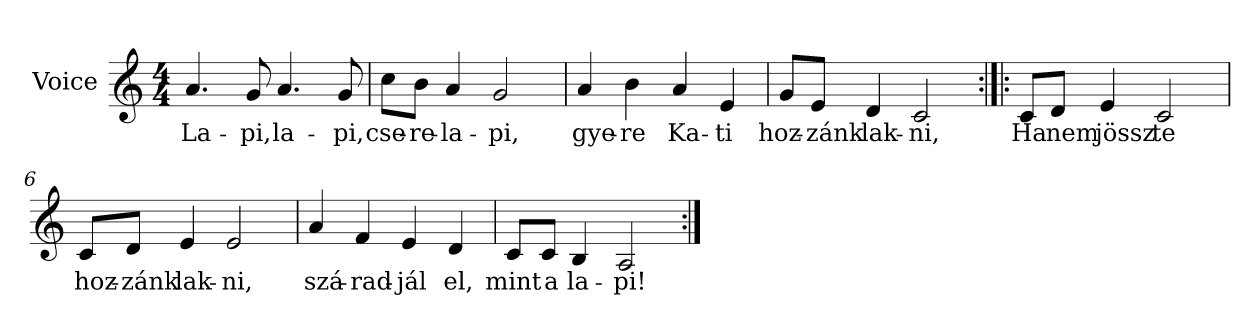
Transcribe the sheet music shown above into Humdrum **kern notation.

**kern	**text
*part1	*part1
*staff1	*staff1
*I"Voice	*
*clefG2	*
*k[]	*
*C:	*
*M4/4	*
=1	=1
4.a/	La-
8g/	-pi,
4.a/	la-
8g/	-pi,
=2	=2
8cc\L	cse-
8b\J	-re-
4a/	-la-
2g/	-pi,
=3	=3
4a/	gye-
4b\	-re
4a/	Ka-
4e/	-ti
=4	=4
8g/L	hoz-
8e/J	-zánk
4d/	lak-
2c/	-ni,
!!LO:LB:g=z
=5:|!|:	=5:|!|:
8c/L	Ha
8d/J	nem
4e/	jössz
2c/	te
=6	=6
8c/L	hoz-
8d/J	-zánk
4e/	lak-
2e/	-ni,
=7	=7
4a/	szá-
4f/	-rad-
4e/	-jál
4d/	el,
=8	=8
8c/L	mint
8c/J	a
4B/	la-
2A/	-pi!-
=:|!	=:|!
*-	*-
